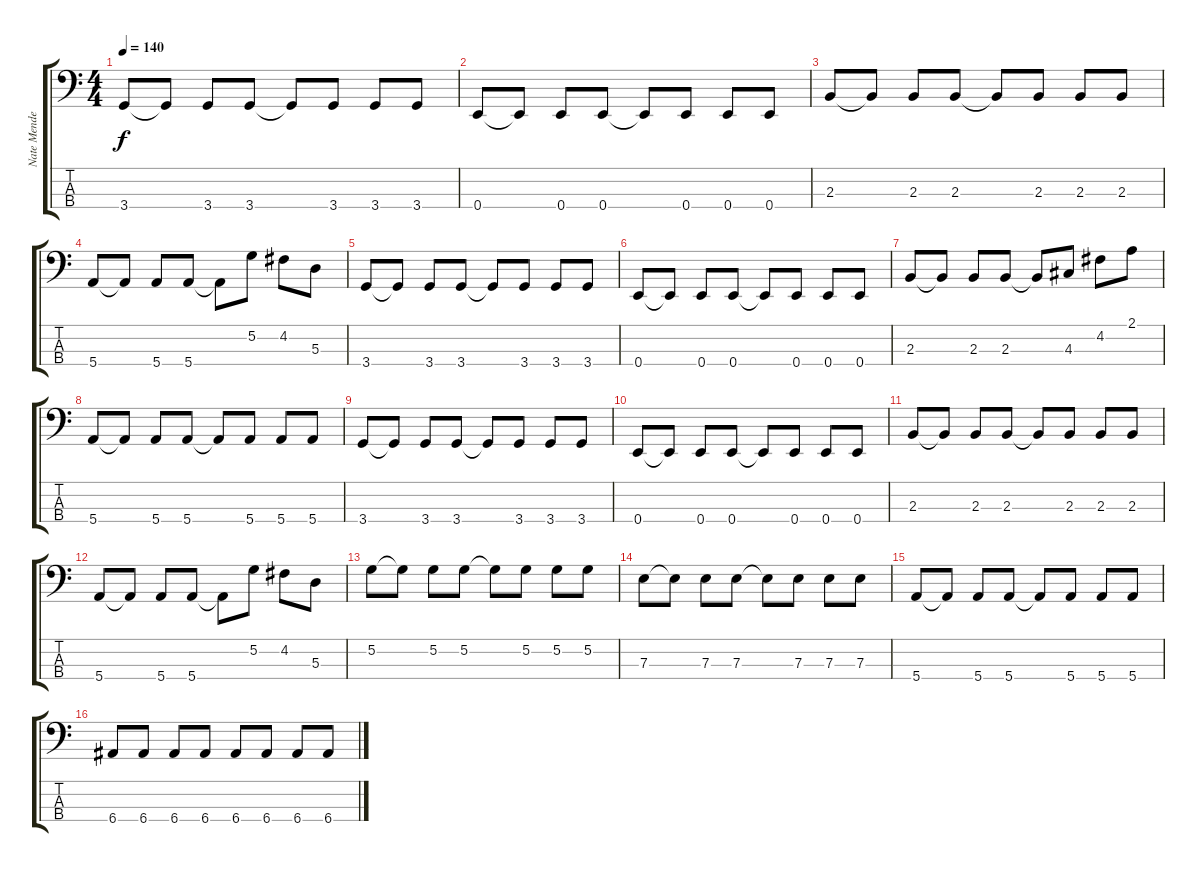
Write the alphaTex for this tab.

\track ("Nate Mendel (Bajo)" "Nate Mende") {instrument electricbasspick}
\staff {score tabs}
\tuning (G2 D2 A1 E1) {hide}
\ts (4 4)
\tempo 140
\clef f4
\ks c
3.4.8{dy f} 3.4{t}.8 3.4.8 3.4.8 3.4{t}.8 3.4.8 3.4.8 3.4.8 |
0.4.8 0.4{t}.8 0.4.8 0.4.8 0.4{t}.8 0.4.8 0.4.8 0.4.8 |
2.3.8 2.3{t}.8 2.3.8 2.3.8 2.3{t}.8 2.3.8 2.3.8 2.3.8 |
5.4.8 5.4{t}.8 5.4.8 5.4.8 5.4{t}.8 5.2.8 4.2.8 5.3.8 |
3.4.8 3.4{t}.8 3.4.8 3.4.8 3.4{t}.8 3.4.8 3.4.8 3.4.8 |
0.4.8 0.4{t}.8 0.4.8 0.4.8 0.4{t}.8 0.4.8 0.4.8 0.4.8 |
2.3.8 2.3{t}.8 2.3.8 2.3.8 2.3{t}.8 4.3.8 4.2.8 2.1.8 |
5.4.8 5.4{t}.8 5.4.8 5.4.8 5.4{t}.8 5.4.8 5.4.8 5.4.8 |
3.4.8 3.4{t}.8 3.4.8 3.4.8 3.4{t}.8 3.4.8 3.4.8 3.4.8 |
0.4.8 0.4{t}.8 0.4.8 0.4.8 0.4{t}.8 0.4.8 0.4.8 0.4.8 |
2.3.8 2.3{t}.8 2.3.8 2.3.8 2.3{t}.8 2.3.8 2.3.8 2.3.8 |
5.4.8 5.4{t}.8 5.4.8 5.4.8 5.4{t}.8 5.2.8 4.2.8 5.3.8 |
5.2.8 5.2{t}.8 5.2.8 5.2.8 5.2{t}.8 5.2.8 5.2.8 5.2.8 |
7.3.8 7.3{t}.8 7.3.8 7.3.8 7.3{t}.8 7.3.8 7.3.8 7.3.8 |
5.4.8 5.4{t}.8 5.4.8 5.4.8 5.4{t}.8 5.4.8 5.4.8 5.4.8 |
6.4.8 6.4.8 6.4.8 6.4.8 6.4.8 6.4.8 6.4.8 6.4.8
